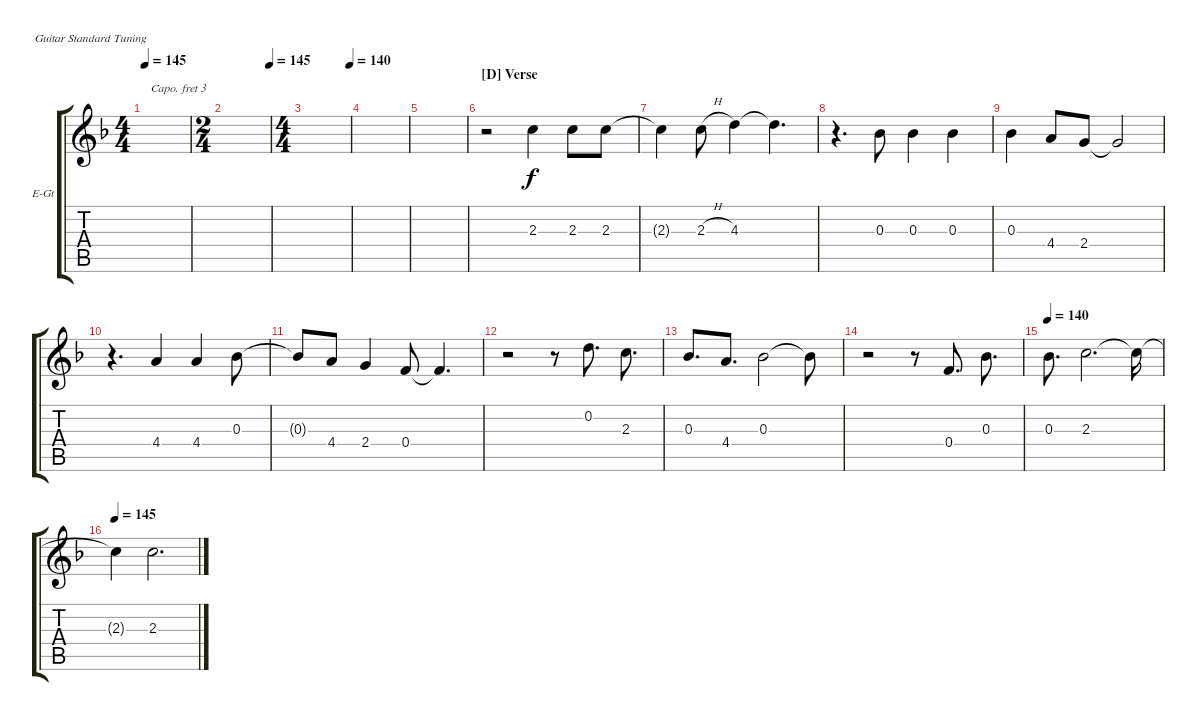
\defaultSystemsLayout 4
\bracketExtendMode groupsimilarinstruments
\firstSystemTrackNameOrientation horizontal
\otherSystemsTrackNameOrientation horizontal
\track ("Art's Voice" "E-Gt") {instrument electricguitarclean}
\staff {score tabs}
\capo 3
\tuning (E4 B3 G3 D3 A2 E2)
\ts (4 4)
\tempo 145
\clef g2
\ks f
|
\ts (2 4)
\tempo (145 1)
|
\ts (4 4)
\tempo (140 1)
|
|
|
\section ("D" "Verse")
r.2 2.3.4 2.3.8 2.3.8 |
2.3{t}.4 2.3{h}.8 4.3.4 4.3{t}.4{d} |
r.4{d} 0.3.8 0.3.4 0.3.4 |
0.3.4 4.4.8 2.4.8 2.4{t}.2 |
r.4{d} 4.4.4 4.4.4 0.3.8 |
0.3{t}.8 4.4.8 2.4.4 0.4.8 0.4{t}.4{d} |
r.2 r.8 0.2.8{d} 2.3.8{d} |
0.3.8{d} 4.4.8{d} 0.3.2 0.3{t}.8 |
r.2 r.8 0.4.8{d} 0.3.8{d} |
\tempo 140
0.3.8{d} 2.3.2{d} 2.3{t}.16 |
\tempo 145
2.3{t}.4 2.3.2{d}
